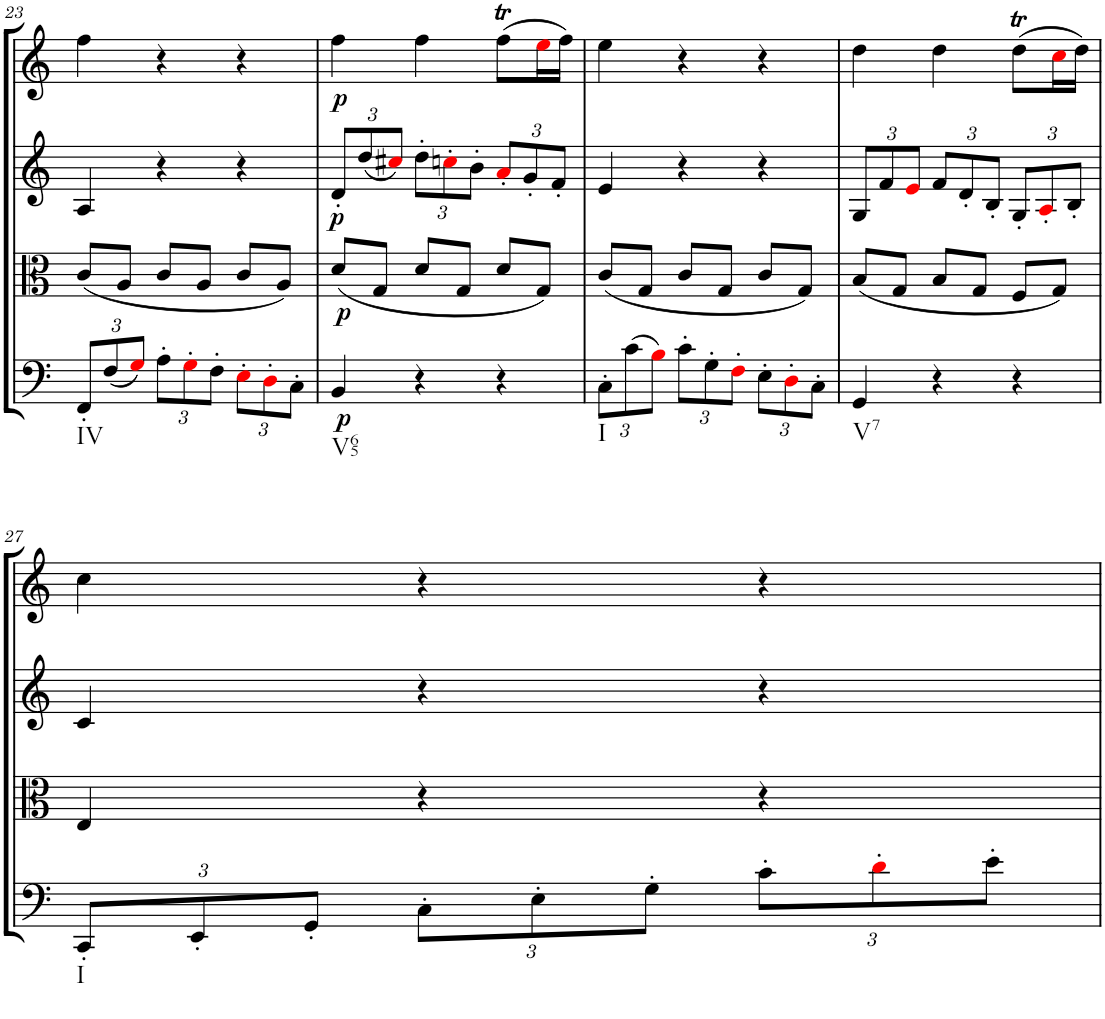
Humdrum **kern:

**kern	**dynam	**kern	**dynam	**kern	**dynam	**kern	**dynam
*part4	*part4	*part3	*part3	*part2	*part2	*part1	*part1
*staff4	*staff4	*staff3	*staff3	*staff2	*staff2	*staff1	*staff1
*I"Cello	*	*I"Viola	*	*I"2nd Violin	*	*I"1st Violin	*
*	*	*I'Vla	*	*I'Vln	*	*I'Vln	*
!!LO:PB:g=z
*clefF4	*	*clefC3	*	*clefG2	*	*clefG2	*
*k[]	*	*k[]	*	*k[]	*	*k[]	*
*C:	*	*C:	*	*C:	*	*C:	*
*M3/4	*	*M3/4	*	*M3/4	*	*M3/4	*
*Xbrackettup	*	*	*	*	*	*	*
=23	=23	=23	=23	=23	=23	=23	=23
!LO:TX:b:t=IV	!	!	!	!	!	!	!
12FF'/L	.	(8c/L	.	4A/	.	4ff\	.
(12F/	.	.	.	.	.	.	.
.	.	8A/J	.	.	.	.	.
12Gi/J)	.	.	.	.	.	.	.
12A'\L	.	8c/L	.	4r	.	4r	.
12G'i\	.	.	.	.	.	.	.
.	.	8A/J	.	.	.	.	.
12F'\J	.	.	.	.	.	.	.
12E'i\L	.	8c/L	.	4r	.	4r	.
12D'i\	.	.	.	.	.	.	.
.	.	8A/J)	.	.	.	.	.
12C'\J	.	.	.	.	.	.	.
=24	=24	=24	=24	=24	=24	=24	=24
*	*	*	*	*Xbrackettup	*	*	*
!LO:TX:b:t=V65	!	!	!	!	!	!	!
!	!LO:DY:b	!	!LO:DY:b	!	!LO:DY:b	!	!LO:DY:b
4BB/	p	(8d/L	p	12d'/L	p	4ff\	p
.	.	.	.	(12dd/	.	.	.
.	.	8G/J	.	.	.	.	.
.	.	.	.	12cc#Xi/J)	.	.	.
4r	.	8d/L	.	12dd'\L	.	4ff\	.
.	.	.	.	12ccn'i\	.	.	.
.	.	8G/J	.	.	.	.	.
.	.	.	.	12b'\J	.	.	.
4r	.	8d/L	.	12a'i/L	.	(8ffT\L	.
.	.	.	.	12g'/	.	.	.
.	.	8G/J)	.	.	.	16eei\L	.
.	.	.	.	12f'/J	.	.	.
.	.	.	.	.	.	16ff\JJ)	.
=25	=25	=25	=25	=25	=25	=25	=25
!LO:TX:b:t=I	!	!	!	!	!	!	!
12C'\L	.	(8c/L	.	4e/	.	4ee\	.
(12c\	.	.	.	.	.	.	.
.	.	8G/J	.	.	.	.	.
12Bi\J)	.	.	.	.	.	.	.
12c'\L	.	8c/L	.	4r	.	4r	.
12G'\	.	.	.	.	.	.	.
.	.	8G/J	.	.	.	.	.
12F'i\J	.	.	.	.	.	.	.
12E'\L	.	8c/L	.	4r	.	4r	.
12D'i\	.	.	.	.	.	.	.
.	.	8G/J)	.	.	.	.	.
12C'\J	.	.	.	.	.	.	.
=26	=26	=26	=26	=26	=26	=26	=26
!LO:TX:b:t=V7	!	!	!	!	!	!	!
4GG/	.	(8B/L	.	12G/L	.	4dd\	.
.	.	.	.	12f/	.	.	.
.	.	8G/J	.	.	.	.	.
.	.	.	.	12ei/J	.	.	.
4r	.	8B/L	.	12f/L	.	4dd\	.
.	.	.	.	12d'/	.	.	.
.	.	8G/J	.	.	.	.	.
.	.	.	.	12B'/J	.	.	.
4r	.	8F/L	.	12G'/L	.	(8ddT\L	.
.	.	.	.	12A'i/	.	.	.
.	.	8G/J)	.	.	.	16cci\L	.
.	.	.	.	12B'/J	.	.	.
.	.	.	.	.	.	16dd\JJ)	.
!!LO:LB:g=z
=27	=27	=27	=27	=27	=27	=27	=27
!LO:TX:b:t=I	!	!	!	!	!	!	!
12CC'/L	.	4E/	.	4c/	.	4cc\	.
12EE'/	.	.	.	.	.	.	.
12GG'/J	.	.	.	.	.	.	.
12C'\L	.	4r	.	4r	.	4r	.
12E'\	.	.	.	.	.	.	.
12G'\J	.	.	.	.	.	.	.
12c'\L	.	4r	.	4r	.	4r	.
12d'i\	.	.	.	.	.	.	.
12e'\J	.	.	.	.	.	.	.
=	=	=	=	=	=	=	=
*-	*-	*-	*-	*-	*-	*-	*-
